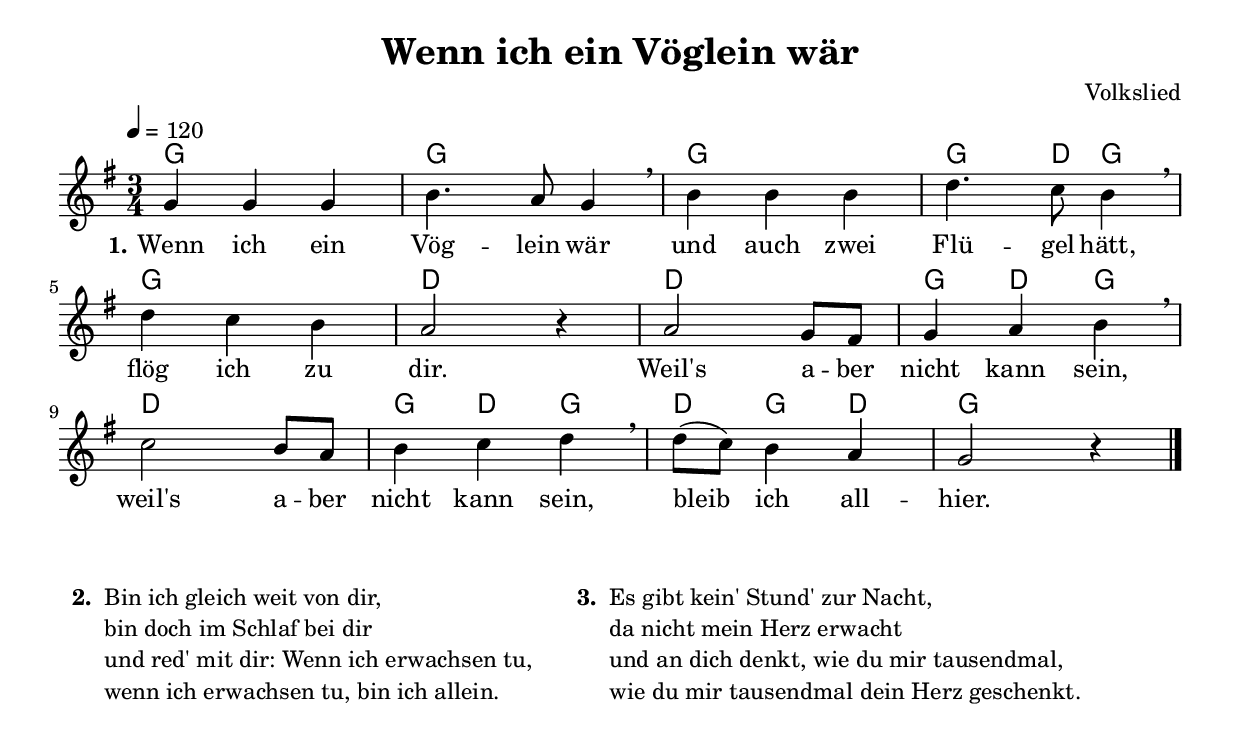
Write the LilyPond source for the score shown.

\version "2.23.14"
\bookpart {
  \tocItem \markup  "Wenn ich ein Vöglein wär"
  \header { title = "Wenn ich ein Vöglein wär"
    composer = "Volkslied"
  }
\score {
   \layout { indent = 0 }
   \midi { \tempo 4 = 120 }
   <<
   \chords {
   \germanChords
  g2. g2. g2. g4. d8 g4 g2. d2. d2. g4 d g d2. g4 d g d g d g2. 
}
\relative c' {
  \clef "treble"
  \time 3/4
  \tempo 4 = 120
  \key g\major
%  \partial 4
  \autoBeamOn
	g'4 g g b4. a8 g4 \breathe b b b d4. c8 b4\breathe \break
	d c b a2 r4 a2 g8 fis g4 a b \breathe \break
	c2 b8 a b4 c d\breathe d8( c) b4 a g2 r4
  \bar "|."
}
\addlyrics {
 \set stanza = "1."
	Wenn ich ein Vög -- lein wär und auch zwei Flü -- gel hätt,
	flög ich zu dir. Weil's a -- ber nicht kann sein,
	weil's a -- ber nicht kann sein, bleib ich all -- hier. 
}
>>
}


\markup {
    \column {
      \hspace #0.3
      \line {
 		\bold "  2. "
        \column {
			"Bin ich gleich weit von dir,"
			"bin doch im Schlaf bei dir"
			"und red' mit dir: Wenn ich erwachsen tu,"
			"wenn ich erwachsen tu, bin ich allein."
			" "
		}
	   "   "
%      }
%     \hspace #0.1
%      \line {
        \bold "  3. "
        \column {
			"Es gibt kein' Stund' zur Nacht,"
			"da nicht mein Herz erwacht"
			"und an dich denkt, wie du mir tausendmal,"
			"wie du mir tausendmal dein Herz geschenkt."
			" "
		}
      }
	}
}

}
